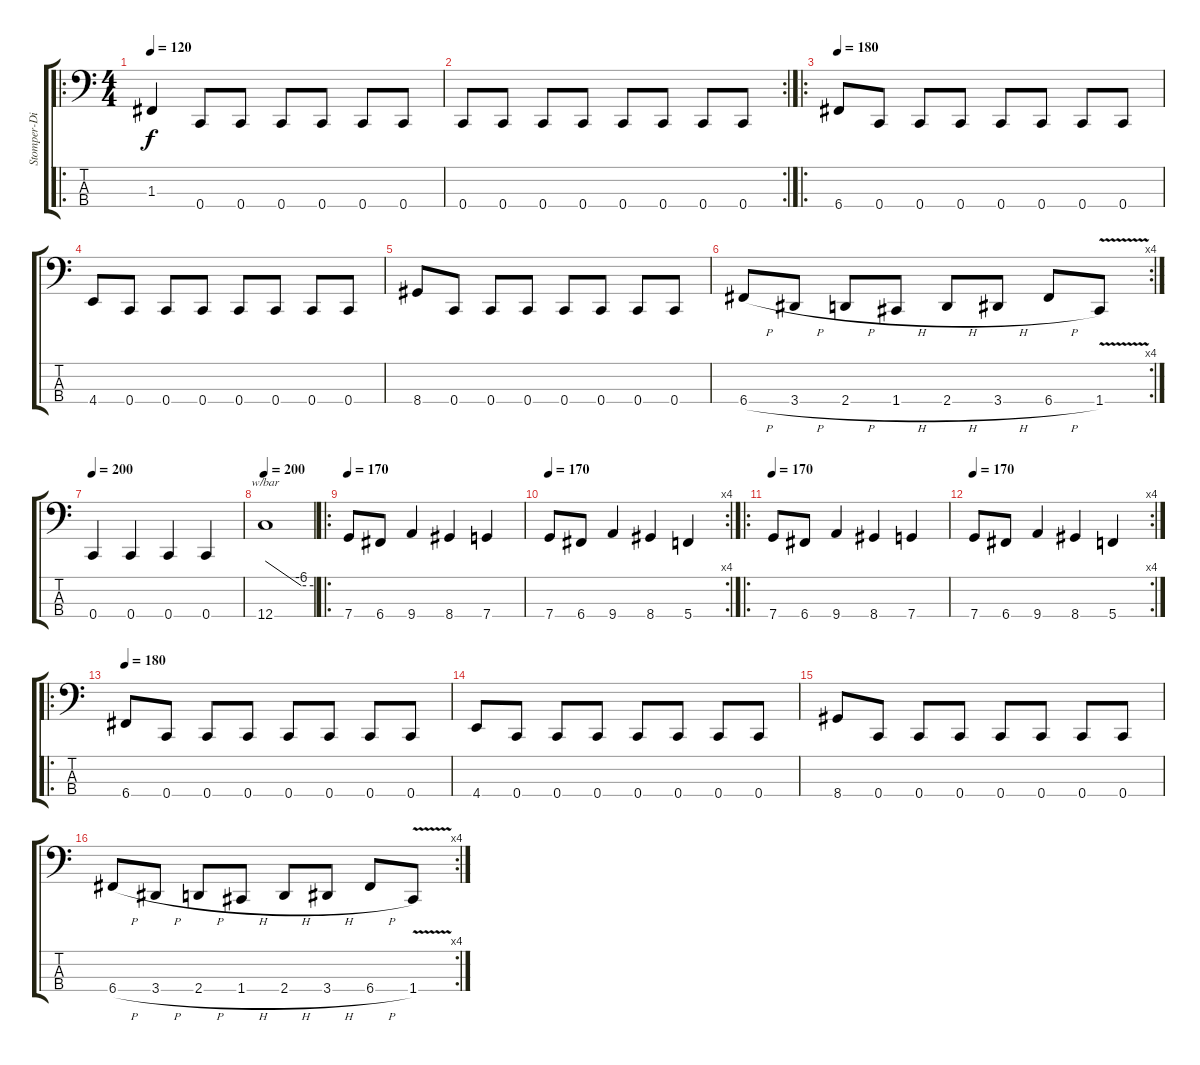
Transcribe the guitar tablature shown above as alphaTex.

\track ("Stomper-Distort Bass" "Stomper-Di") {instrument distortionguitar}
\staff {score tabs}
\tuning (Eb2 Bb1 F1 C1) {hide}
\ro
\ts (4 4)
\tempo 120
\tempo 180
\tempo 120
\clef f4
\ks c
1.3.4{dy f instrument distortionguitar} 0.4.8 0.4.8 0.4.8 0.4.8 0.4.8 0.4.8 |
\rc 2
0.4.8 0.4.8 0.4.8 0.4.8 0.4.8 0.4.8 0.4.8 0.4.8 |
\ro
\tempo 180
6.4.8 0.4.8 0.4.8 0.4.8 0.4.8 0.4.8 0.4.8 0.4.8 |
4.4.8 0.4.8 0.4.8 0.4.8 0.4.8 0.4.8 0.4.8 0.4.8 |
8.4.8 0.4.8 0.4.8 0.4.8 0.4.8 0.4.8 0.4.8 0.4.8 |
\rc 4
6.4{h}.8 3.4{h}.8 2.4{h}.8 1.4{h}.8 2.4{h}.8 3.4{h}.8 6.4{h}.8 1.4{v}.8 |
\tempo 200
0.4.4 0.4.4 0.4.4 0.4.4 |
\tempo 200
12.4.1{tbe (custom default 0 0 45 -24 60 -24)} |
\ro
\tempo 150
\tempo 170
7.4.8 6.4.8 9.4.4 8.4.4 7.4.4 |
\rc 4
\tempo 170
7.4.8 6.4.8 9.4.4 8.4.4 5.4.4 |
\ro
\tempo 150
\tempo 170
7.4.8 6.4.8 9.4.4 8.4.4 7.4.4 |
\rc 4
\tempo 170
7.4.8 6.4.8 9.4.4 8.4.4 5.4.4 |
\ro
\tempo 180
6.4.8 0.4.8 0.4.8 0.4.8 0.4.8 0.4.8 0.4.8 0.4.8 |
4.4.8 0.4.8 0.4.8 0.4.8 0.4.8 0.4.8 0.4.8 0.4.8 |
8.4.8 0.4.8 0.4.8 0.4.8 0.4.8 0.4.8 0.4.8 0.4.8 |
\rc 4
6.4{h}.8 3.4{h}.8 2.4{h}.8 1.4{h}.8 2.4{h}.8 3.4{h}.8 6.4{h}.8 1.4{v}.8
